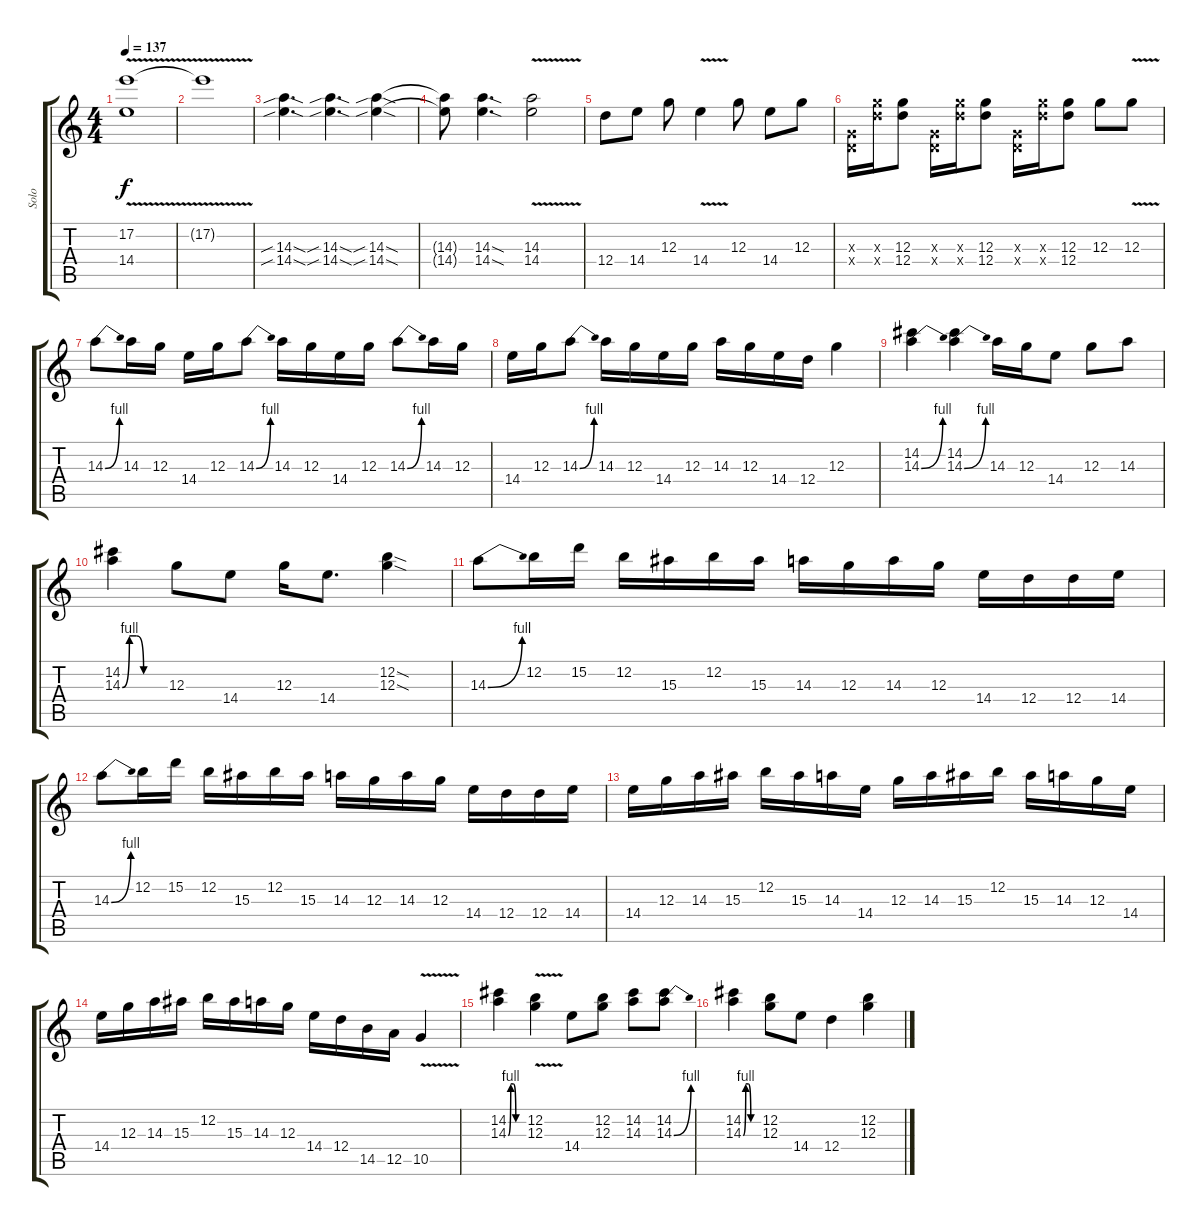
\track ("Solo" "Solo") {instrument distortionguitar}
\staff {score tabs}
\tuning (E4 B3 G3 D3 A2 E2) {hide}
\ts (4 4)
\tempo 137
\clef g2
\ks c
(17.2{v} 14.4{t}).1{dy f} |
17.2{t}.1 |
(14.3{sib sod} 14.4{sib sod}).4{d} (14.3{sib sod} 14.4{sib sod}).4{d} (14.3{sib sod} 14.4{sib sod}).4 |
(14.3{t} 14.4{t}).8 (14.3{sod} 14.4{sod}).4{d} (14.3{v} 14.4{v}).2 |
12.4.8 14.4.8 12.3.8 14.4{v}.4 12.3.8 14.4.8 12.3.8 |
(0.3{x} 0.4{x}).16 (12.3{x} 12.4{x}).16 (12.3 12.4).8 (0.3{x} 0.4{x}).16 (12.3{x} 12.4{x}).16 (12.3 12.4).8 (0.3{x} 0.4{x}).16 (12.3{x} 12.4{x}).16 (12.3 12.4).8 12.3.8 12.3{v}.8 |
14.3{be (bend 0 0 60 4)}.8 14.3.16 12.3.16 14.4.16 12.3.16 14.3{be (bend 0 0 60 4)}.8 14.3.16 12.3.16 14.4.16 12.3.16 14.3{be (bend 0 0 60 4)}.8 14.3.16 12.3.16 |
14.4.16 12.3.16 14.3{be (bend 0 0 60 4)}.8 14.3.16 12.3.16 14.4.16 12.3.16 14.3.16 12.3.16 14.4.16 12.4.16 12.3.4 |
(14.2 14.3{be (bend 0 0 60 4)}).4 (14.2 14.3{be (bend 0 0 60 4)}).4 14.3.16 12.3.16 14.4.8 12.3.8 14.3.8 |
(14.2 14.3{be (custom 0 0 10 4 20 4 30 0 60 0)}).4 12.3.8 14.4.8 12.3.16 14.4.8{d} (12.2{sod} 12.3{sod}).4 |
14.3{be (bend 0 0 60 4)}.8 12.2.16 15.2.16 12.2.16 15.3.16 12.2.16 15.3.16 14.3.16 12.3.16 14.3.16 12.3.16 14.4.16 12.4.16 12.4.16 14.4.16 |
14.3{be (bend 0 0 60 4)}.8 12.2.16 15.2.16 12.2.16 15.3.16 12.2.16 15.3.16 14.3.16 12.3.16 14.3.16 12.3.16 14.4.16 12.4.16 12.4.16 14.4.16 |
14.4.16 12.3.16 14.3.16 15.3.16 12.2.16 15.3.16 14.3.16 14.4.16 12.3.16 14.3.16 15.3.16 12.2.16 15.3.16 14.3.16 12.3.16 14.4.16 |
14.4.16 12.3.16 14.3.16 15.3.16 12.2.16 15.3.16 14.3.16 12.3.16 14.4.16 12.4.16 14.5.16 12.5.16 10.5{v}.4 |
(14.2 14.3{be (custom 0 0 10 4 20 4 30 0 60 0)}).4 (12.2 12.3{v}).4 14.4.8 (12.2 12.3).8 (14.2 14.3).8 (14.2 14.3{be (bend 0 0 60 4)}).8 |
(14.2 14.3{be (custom 0 0 10 4 20 4 30 0 60 0)}).4 (12.2 12.3).8 14.4.8 12.4.4 (12.2 12.3).4
